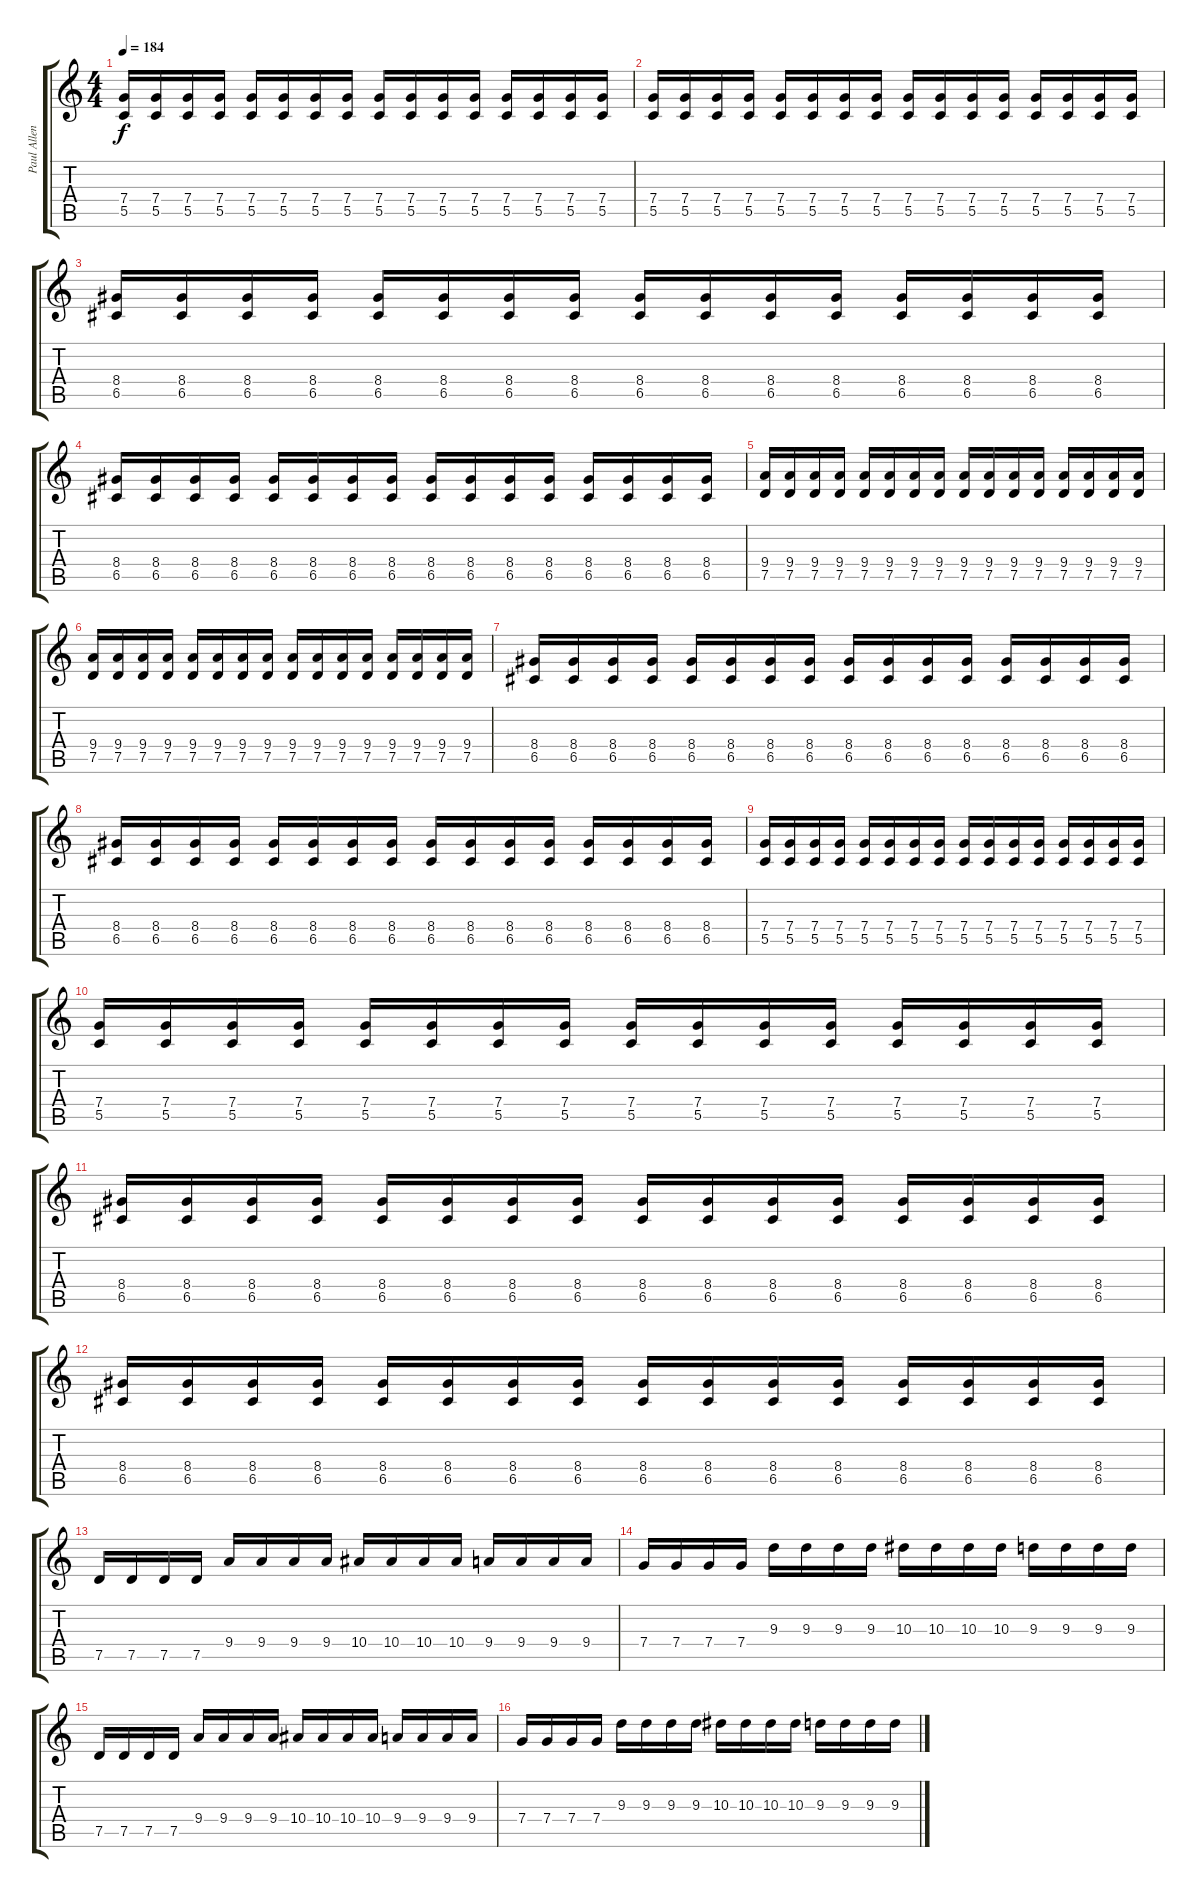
\track ("Paul Allender (Guitar)" "Paul Allen") {instrument overdrivenguitar}
\staff {score tabs}
\tuning (D4 A3 F3 C3 G2 D2) {hide}
\ts (4 4)
\tempo 184
\clef g2
\ks c
(7.4 5.5).16{dy f} (7.4 5.5).16 (7.4 5.5).16 (7.4 5.5).16 (7.4 5.5).16 (7.4 5.5).16 (7.4 5.5).16 (7.4 5.5).16 (7.4 5.5).16 (7.4 5.5).16 (7.4 5.5).16 (7.4 5.5).16 (7.4 5.5).16 (7.4 5.5).16 (7.4 5.5).16 (7.4 5.5).16 |
(7.4 5.5).16 (7.4 5.5).16 (7.4 5.5).16 (7.4 5.5).16 (7.4 5.5).16 (7.4 5.5).16 (7.4 5.5).16 (7.4 5.5).16 (7.4 5.5).16 (7.4 5.5).16 (7.4 5.5).16 (7.4 5.5).16 (7.4 5.5).16 (7.4 5.5).16 (7.4 5.5).16 (7.4 5.5).16 |
(8.4 6.5).16 (8.4 6.5).16 (8.4 6.5).16 (8.4 6.5).16 (8.4 6.5).16 (8.4 6.5).16 (8.4 6.5).16 (8.4 6.5).16 (8.4 6.5).16 (8.4 6.5).16 (8.4 6.5).16 (8.4 6.5).16 (8.4 6.5).16 (8.4 6.5).16 (8.4 6.5).16 (8.4 6.5).16 |
(8.4 6.5).16 (8.4 6.5).16 (8.4 6.5).16 (8.4 6.5).16 (8.4 6.5).16 (8.4 6.5).16 (8.4 6.5).16 (8.4 6.5).16 (8.4 6.5).16 (8.4 6.5).16 (8.4 6.5).16 (8.4 6.5).16 (8.4 6.5).16 (8.4 6.5).16 (8.4 6.5).16 (8.4 6.5).16 |
(9.4 7.5).16 (9.4 7.5).16 (9.4 7.5).16 (9.4 7.5).16 (9.4 7.5).16 (9.4 7.5).16 (9.4 7.5).16 (9.4 7.5).16 (9.4 7.5).16 (9.4 7.5).16 (9.4 7.5).16 (9.4 7.5).16 (9.4 7.5).16 (9.4 7.5).16 (9.4 7.5).16 (9.4 7.5).16 |
(9.4 7.5).16 (9.4 7.5).16 (9.4 7.5).16 (9.4 7.5).16 (9.4 7.5).16 (9.4 7.5).16 (9.4 7.5).16 (9.4 7.5).16 (9.4 7.5).16 (9.4 7.5).16 (9.4 7.5).16 (9.4 7.5).16 (9.4 7.5).16 (9.4 7.5).16 (9.4 7.5).16 (9.4 7.5).16 |
(8.4 6.5).16 (8.4 6.5).16 (8.4 6.5).16 (8.4 6.5).16 (8.4 6.5).16 (8.4 6.5).16 (8.4 6.5).16 (8.4 6.5).16 (8.4 6.5).16 (8.4 6.5).16 (8.4 6.5).16 (8.4 6.5).16 (8.4 6.5).16 (8.4 6.5).16 (8.4 6.5).16 (8.4 6.5).16 |
(8.4 6.5).16 (8.4 6.5).16 (8.4 6.5).16 (8.4 6.5).16 (8.4 6.5).16 (8.4 6.5).16 (8.4 6.5).16 (8.4 6.5).16 (8.4 6.5).16 (8.4 6.5).16 (8.4 6.5).16 (8.4 6.5).16 (8.4 6.5).16 (8.4 6.5).16 (8.4 6.5).16 (8.4 6.5).16 |
(7.4 5.5).16 (7.4 5.5).16 (7.4 5.5).16 (7.4 5.5).16 (7.4 5.5).16 (7.4 5.5).16 (7.4 5.5).16 (7.4 5.5).16 (7.4 5.5).16 (7.4 5.5).16 (7.4 5.5).16 (7.4 5.5).16 (7.4 5.5).16 (7.4 5.5).16 (7.4 5.5).16 (7.4 5.5).16 |
(7.4 5.5).16 (7.4 5.5).16 (7.4 5.5).16 (7.4 5.5).16 (7.4 5.5).16 (7.4 5.5).16 (7.4 5.5).16 (7.4 5.5).16 (7.4 5.5).16 (7.4 5.5).16 (7.4 5.5).16 (7.4 5.5).16 (7.4 5.5).16 (7.4 5.5).16 (7.4 5.5).16 (7.4 5.5).16 |
(8.4 6.5).16 (8.4 6.5).16 (8.4 6.5).16 (8.4 6.5).16 (8.4 6.5).16 (8.4 6.5).16 (8.4 6.5).16 (8.4 6.5).16 (8.4 6.5).16 (8.4 6.5).16 (8.4 6.5).16 (8.4 6.5).16 (8.4 6.5).16 (8.4 6.5).16 (8.4 6.5).16 (8.4 6.5).16 |
(8.4 6.5).16 (8.4 6.5).16 (8.4 6.5).16 (8.4 6.5).16 (8.4 6.5).16 (8.4 6.5).16 (8.4 6.5).16 (8.4 6.5).16 (8.4 6.5).16 (8.4 6.5).16 (8.4 6.5).16 (8.4 6.5).16 (8.4 6.5).16 (8.4 6.5).16 (8.4 6.5).16 (8.4 6.5).16 |
7.5.16 7.5.16 7.5.16 7.5.16 9.4.16 9.4.16 9.4.16 9.4.16 10.4.16 10.4.16 10.4.16 10.4.16 9.4.16 9.4.16 9.4.16 9.4.16 |
7.4.16 7.4.16 7.4.16 7.4.16 9.3.16 9.3.16 9.3.16 9.3.16 10.3.16 10.3.16 10.3.16 10.3.16 9.3.16 9.3.16 9.3.16 9.3.16 |
7.5.16 7.5.16 7.5.16 7.5.16 9.4.16 9.4.16 9.4.16 9.4.16 10.4.16 10.4.16 10.4.16 10.4.16 9.4.16 9.4.16 9.4.16 9.4.16 |
7.4.16 7.4.16 7.4.16 7.4.16 9.3.16 9.3.16 9.3.16 9.3.16 10.3.16 10.3.16 10.3.16 10.3.16 9.3.16 9.3.16 9.3.16 9.3.16
